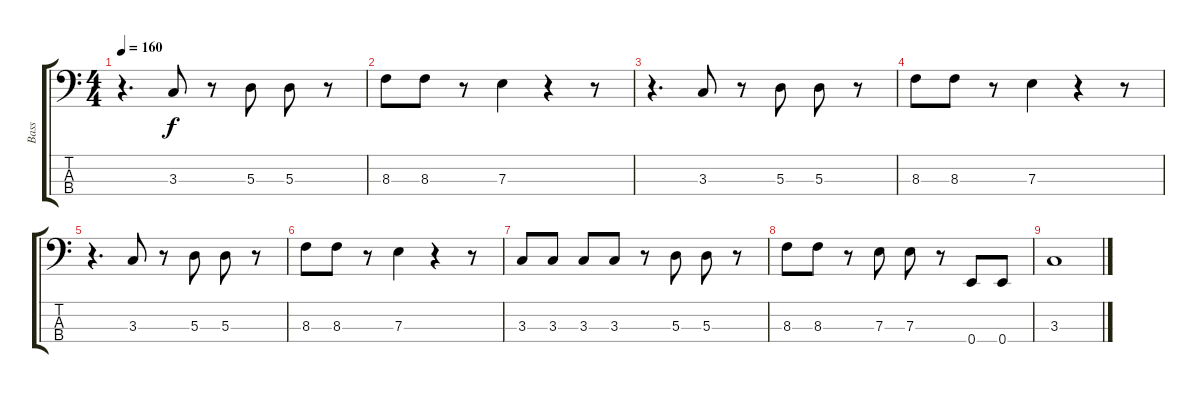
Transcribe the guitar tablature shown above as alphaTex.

\track ("Bass" "Bass") {instrument electricbassfinger}
\staff {score tabs}
\tuning (G2 D2 A1 E1) {hide}
\ts (4 4)
\tempo 160
\clef f4
\ks c
r.4{d dy f} 3.3.8 r.8 5.3.8 5.3.8 r.8 |
8.3.8 8.3.8 r.8 7.3.4 r.4 r.8 |
r.4{d} 3.3.8 r.8 5.3.8 5.3.8 r.8 |
8.3.8 8.3.8 r.8 7.3.4 r.4 r.8 |
r.4{d} 3.3.8 r.8 5.3.8 5.3.8 r.8 |
8.3.8 8.3.8 r.8 7.3.4 r.4 r.8 |
3.3.8 3.3.8 3.3.8 3.3.8 r.8 5.3.8 5.3.8 r.8 |
8.3.8 8.3.8 r.8 7.3.8 7.3.8 r.8 0.4.8 0.4.8 |
3.3.1
